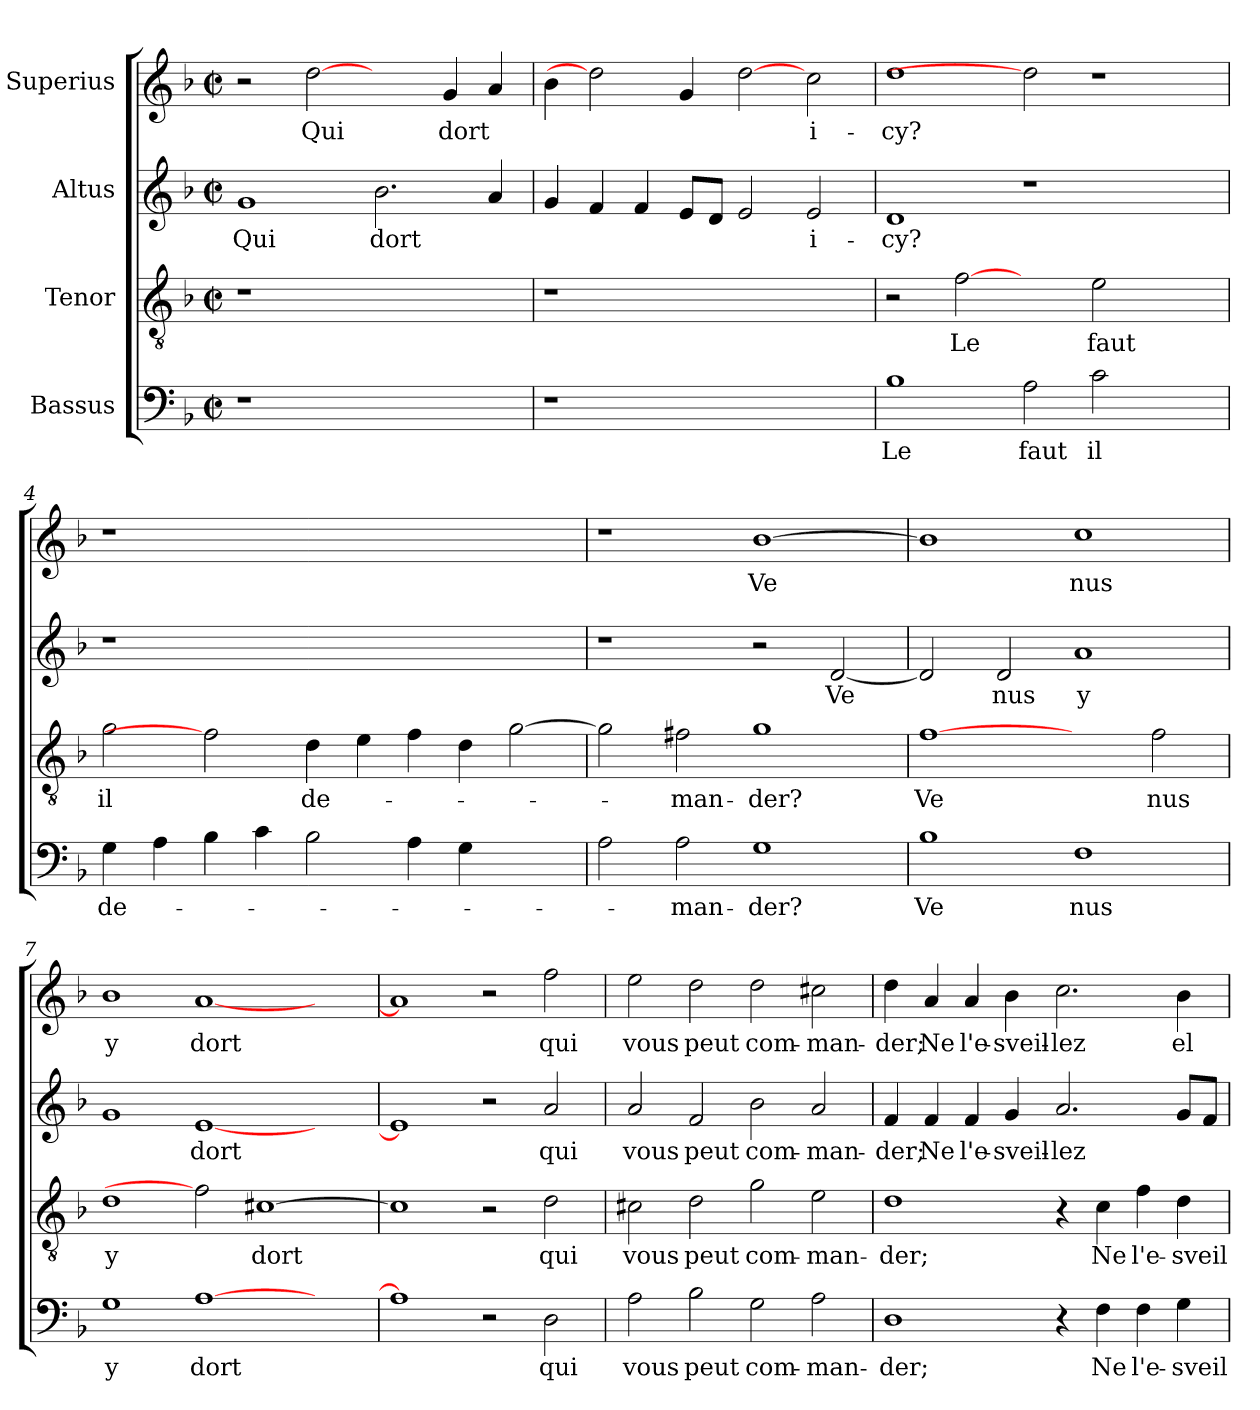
**kern	**text	**kern	**text	**kern	**text	**kern	**text
*part4	*part4	*part3	*part3	*part2	*part2	*part1	*part1
*staff4	*staff4	*staff3	*staff3	*staff2	*staff2	*staff1	*staff1
*I"Bassus	*	*I"Tenor	*	*I"Altus	*	*I"Superius	*
*clefF4	*	*clefGv2	*	*clefG2	*	*clefG2	*
*k[b-]	*	*k[b-]	*	*k[b-]	*	*k[b-]	*
*F:	*	*F:	*	*F:	*	*F:	*
*M2/2	*	*M2/2	*	*M2/2	*	*M2/2	*
*met(c|)	*	*met(c|)	*	*met(c|)	*	*met(c|)	*
=1	=1	=1	=1	=1	=1	=1	=1
1r	.	1r	.	1g	Qui	2r	.
.	.	.	.	.	.	[2dd	Qui
1ryy	.	1ryy	.	2.b-\	dort	2ryy	.
.	.	.	.	.	.	4g/	dort
.	.	.	.	4a/	.	4a/	.
=2	=2	=2	=2	=2	=2	=2	=2
1r	.	1r	.	4g/	.	4b-\	.
.	.	.	.	4f/	.	2dd]	.
.	.	.	.	4f/	.	.	.
.	.	.	.	8e/L	.	4g/	.
.	.	.	.	8d/J	.	.	.
1ryy	.	1ryy	.	2e/	.	[2dd	.
.	.	.	.	2e/	i-	2cc\	i-
=3	=3	=3	=3	=3	=3	=3	=3
1B-	Le	2r	.	1d	-cy?	1dd	-cy?
.	.	[2f	Le	.	.	.	.
2A\	faut	2ryy	.	1r	.	2dd]	.
2c\	il	2e\	faut	.	.	1r	.
2ryy	.	2ryy	.	2ryy	.	.	.
=4	=4	=4	=4	=4	=4	=4	=4
4G\	de-	2g\	il	1r	.	1r	.
4A\	.	.	.	.	.	.	.
4B-\	.	2f]	.	.	.	.	.
4c\	.	.	.	.	.	.	.
2B-\	.	4d\	de-	1.ryy	.	1.ryy	.
.	.	4e\	.	.	.	.	.
4A\	.	4f\	.	.	.	.	.
4G\	.	4d\	.	.	.	.	.
2ryy	.	[2g\	.	.	.	.	.
=5	=5	=5	=5	=5	=5	=5	=5
2A\	.	2g\]	.	1r	.	1r	.
2A\	-man-	2f#X\	-man-	.	.	.	.
1G	-der?	1g	-der?	2r	.	[1b-	Ve
.	.	.	.	[2d/	Ve	.	.
!!LO:LB:g=z
=6	=6	=6	=6	=6	=6	=6	=6
1B-	Ve	[1f	Ve	2d/]	.	1b-]	.
.	.	.	.	2d/	nus	.	.
1F	nus	2ryy	.	1a	y	1cc	nus
.	.	2f\	nus	.	.	.	.
=7	=7	=7	=7	=7	=7	=7	=7
1G	y	1d	y	1g	.	1b-	y
[1A	dort	2f]	.	[1e	dort	[1a	dort
.	.	[1c#X	dort	.	.	.	.
2ryy	.	.	.	2ryy	.	2ryy	.
=8	=8	=8	=8	=8	=8	=8	=8
1A]	.	1c#]	.	1e]	.	1a]	.
2r	.	2r	.	2r	.	2r	.
2D\	qui	2d\	qui	2a/	qui	2ff\	qui
=9	=9	=9	=9	=9	=9	=9	=9
2A\	vous	2c#X\	vous	2a/	vous	2ee\	vous
2B-\	peut	2d\	peut	2f/	peut	2dd\	peut
2G\	com-	2g\	com-	2b-\	com-	2dd\	com-
2A\	-man-	2e\	-man-	2a/	-man-	2cc#X\	-man-
=10	=10	=10	=10	=10	=10	=10	=10
1D	-der;	1d	-der;	4f/	-der;	4dd\	-der;
.	.	.	.	4f/	Ne	4a/	Ne
.	.	.	.	4f/	l'e-	4a/	l'e-
.	.	.	.	4g/	-sveil-	4b-\	-sveil-
4r	.	4r	.	2.a/	-lez	2.cc\	-lez
4F\	Ne	4c\	Ne	.	.	.	.
4F\	l'e-	4f\	l'e-	.	.	.	.
4G\	-sveil-	4d\	-sveil-	8g/L	.	4b-\	el-
.	.	.	.	8f/J	.	.	.
=	=	=	=	=	=	=	=
*-	*-	*-	*-	*-	*-	*-	*-
